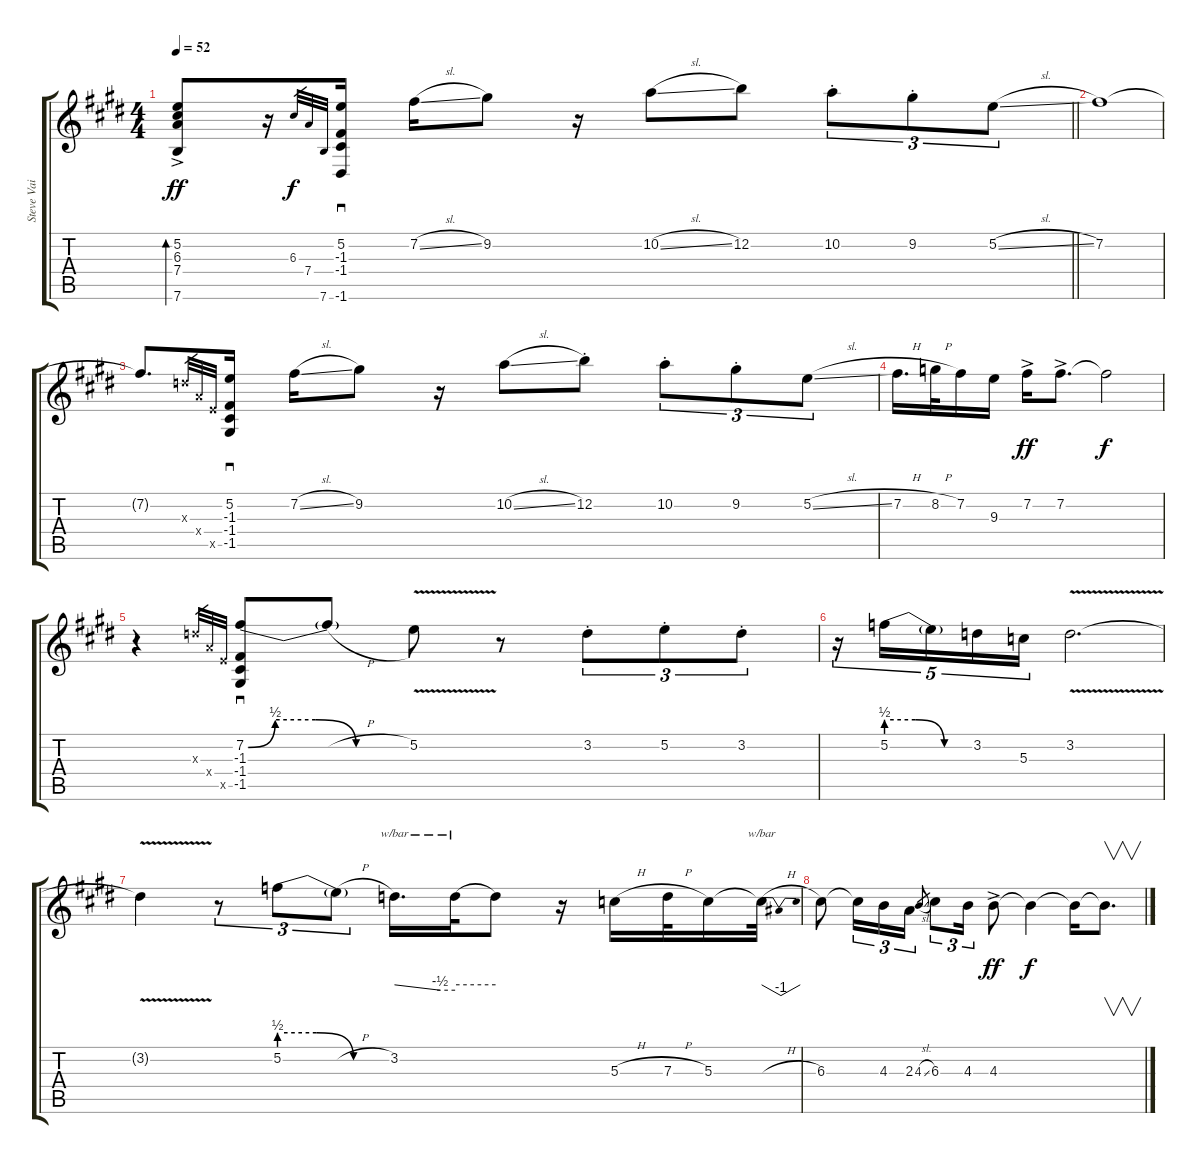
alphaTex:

\track ("Steve Vai - Clean" "Steve Vai ") {instrument electricguitarjazz}
\staff {score tabs}
\tuning (E4 B3 G3 D3 A2 E2) {hide}
\ts (4 4)
\tempo 52
\clef g2
\barLineRight lightlight
\ks e
(5.2{ac} 6.3{ac} 7.4{ac} 7.6{ac}).8{bd 30 dy ff instrument electricguitarjazz} r.16 6.3.32{gr dy f} 7.4.32{gr} 7.6.32{gr} (5.2 -1.3 -1.4 -1.6).16{sd} 7.2{sl}.16 9.2.8 r.16 10.2{sl}.8 12.2.8 10.2{st}.8{tu (3 2)} 9.2{st}.8{tu (3 2)} 5.2{sl}.8{tu (3 2)} |
\ks c#minor
7.2.1 |
7.2{t}.8{d} 7.3{x}.32{gr} 7.4{x}.32{gr} 7.5{x}.32{gr} (5.2 -1.3 -1.4 -1.5).16{sd} 7.2{sl}.16 9.2.8 r.16 10.2{sl}.8 12.2{st}.8 10.2{st}.8{tu (3 2)} 9.2{st}.8{tu (3 2)} 5.2{sl}.8{tu (3 2)} |
\ks e
7.2{h}.16{d} 8.2{h}.32 7.2.16 9.3.16 7.2{ac}.16{dy ff} 7.2{ac}.8{d} 7.2{t}.2{dy f} |
\ks c#minor
r.4 7.3{x}.32{gr} 7.4{x}.32{gr} 7.5{x}.32{gr} (7.2{be (custom 0 0 10 2 25 2 40 0 60 0)} -1.3 -1.4 -1.5).8{sd} 7.2{h t}.8 5.2{v}.8 r.8 3.2{st}.8{tu (3 2)} 5.2{st}.8{tu (3 2)} 3.2{st}.8{tu (3 2)} |
r.16{tu (5 4)} 5.2{be (custom 0 2 20 2 40 0 60 0)}.16{tu (5 4)} 5.2{t}.16{tu (5 4)} 3.2.16{tu (5 4)} 5.3.16{tu (5 4)} 3.2{v}.2{d} |
3.2{v t}.4 r.8{tu (3 2)} 5.2{be (custom 0 2 20 2 40 0 60 0)}.8{tu (3 2)} 5.2{h t}.8{tu (3 2)} 3.2.16{d tbe (custom default 0 0 45 -2 60 -2)} 3.2{t}.32{tbe (hold default 0 0 60 0)} 3.2{t}.8 r.16 5.3{h}.16 7.3{h}.32 5.3.16 5.3{h t}.32{tbe (dip default 0 0 30 -4 60 0)} |
\ks e
6.3.8 6.3{t}.16{tu (3 2)} 4.3.16{tu (3 2)} 2.3.16{tu (3 2)} 4.3{sl}.8{gr} 6.3.8{tu (3 2)} 4.3.16{tu (3 2)} 4.3{ac}.8{dy ff} 4.3{t}.4{dy f} 4.3{t}.16 4.3{t}.8{v d}
